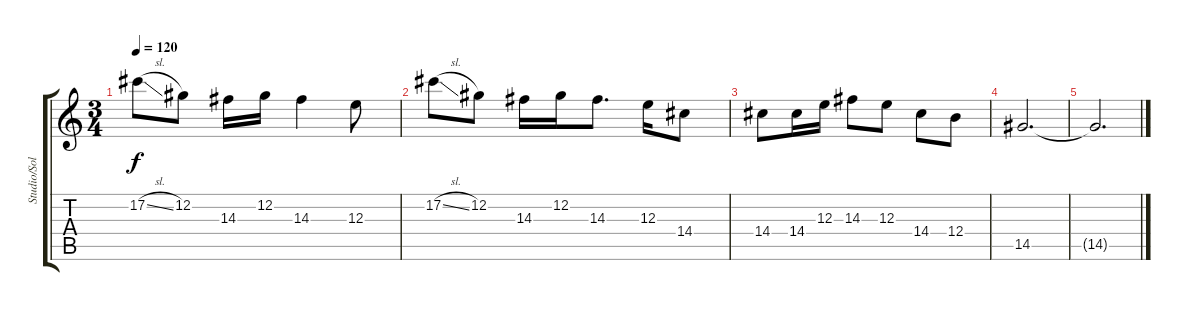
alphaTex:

\track ("Studio/Solo Guitar" "Studio/Sol") {instrument distortionguitar}
\staff {score tabs}
\tuning (Db4 Ab3 E3 B2 Gb2 Db2) {hide}
\ts (3 4)
\tempo 120
\clef g2
\ks c
17.2{sl}.8{dy f} 12.2.8 14.3.16 12.2.16 14.3.4 12.3.8 |
17.2{sl}.8 12.2.8 14.3.16 12.2.16 14.3.8{d} 12.3.16 14.4.8 |
14.4.8 14.4.16 12.3.16 14.3.8 12.3.8 14.4.8 12.4.8 |
14.5.2{d} |
14.5{t}.2{d}
